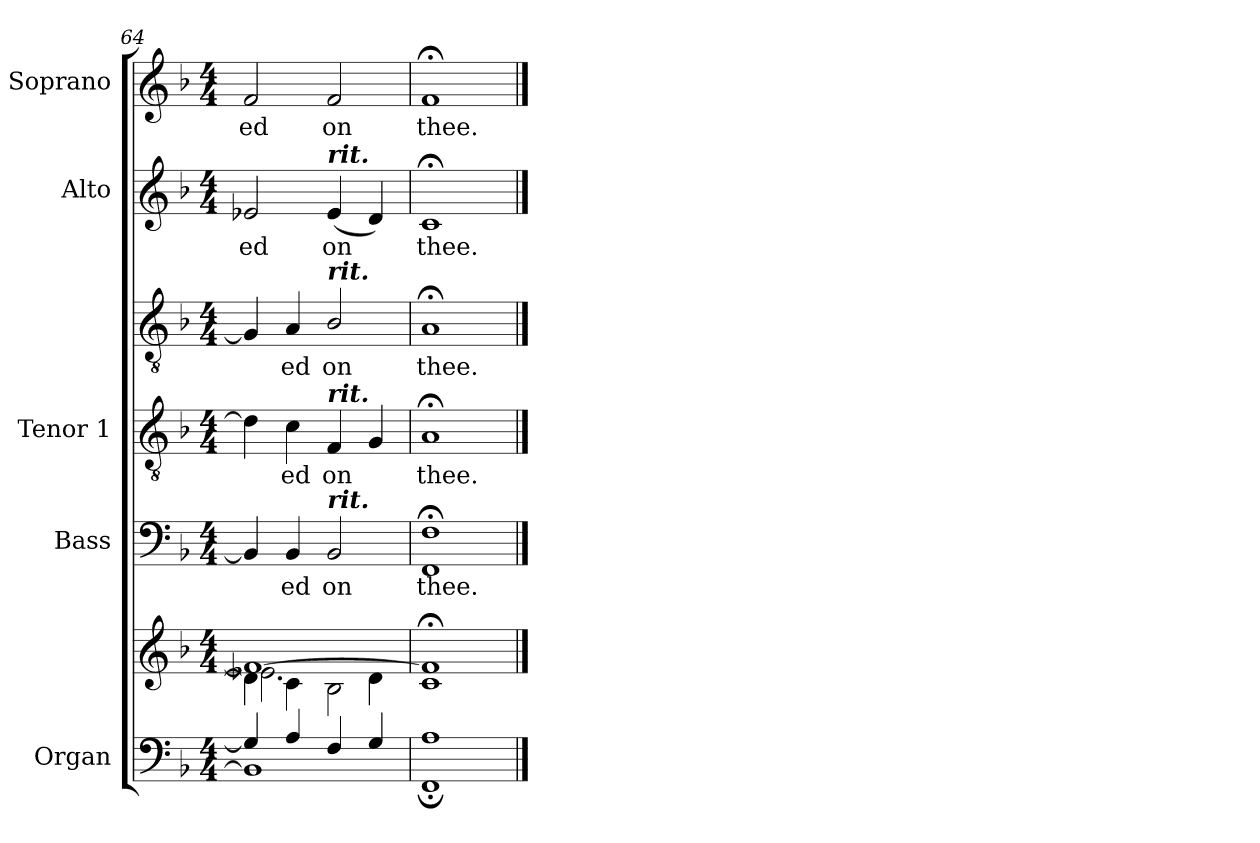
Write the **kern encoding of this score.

**kern	**kern	**kern	**text	**kern	**text	**kern	**text	**kern	**text	**kern	**text
*part5	*part5	*part4	*part4	*part3	*part3	*part3	*part3	*part2	*part2	*part1	*part1
*staff7	*staff6	*staff5	*staff5	*staff4	*staff4	*staff3	*staff3	*staff2	*staff2	*staff1	*staff1
*I"Organ	*	*I"Bass	*	*I"Tenor 1	*	*	*	*I"Alto	*	*I"Soprano	*
*I'Org.	*	*I'B	*	*I'T	*	*	*	*I'A	*	*I'S	*
*clefF4	*clefG2	*clefF4	*	*clefGv2	*	*clefGv2	*	*clefG2	*	*clefG2	*
*k[b-]	*k[b-]	*k[b-]	*	*k[b-]	*	*k[b-]	*	*k[b-]	*	*k[b-]	*
*F:	*F:	*F:	*	*F:	*	*F:	*	*F:	*	*F:	*
*M4/4	*M4/4	*M4/4	*	*M4/4	*	*M4/4	*	*M4/4	*	*M4/4	*
=64	=64	=64	=64	=64	=64	=64	=64	=64	=64	=64	=64
*^	*^	*	*	*	*	*	*	*	*	*	*
*	*	*	*^	*	*	*	*	*	*	*	*	*	*
!	!	!	!	!	!	!	!	!	!	!	!	!LO:LY:b	!	!LO:LY:b
4G/]	1BB-\]	1f/_	4d\]	2.e-X\	4BB-]	.	4d]	.	4G]	.	2e-X	-ed	2f	-ed
!	!	!	!	!	!	!LO:LY:b	!	!LO:LY:b	!	!LO:LY:b	!	!	!	!
4A/	.	.	4c\	.	4BB-	ed	4c	ed	4A	ed	.	.	.	.
!	!	!	!	!	!	!	!	!	!	!	!LO:TX:a:Bi:t=rit.	!	!	!
!	!	!	!	!	!	!	!	!	!LO:TX:a:Bi:t=rit.	!	!	!	!	!
!	!	!	!	!	!	!	!LO:TX:a:Bi:t=rit.	!	!	!	!	!	!	!
!	!	!	!	!	!LO:TX:a:Bi:t=rit.	!	!	!	!	!	!	!	!	!
!	!	!	!	!	!	!LO:LY:b	!	!LO:LY:b	!	!LO:LY:b	!	!LO:LY:b	!	!LO:LY:b
4F/	.	.	2B-\	.	2BB-	on	4F	on	2B-/	on	(<4e-	on	2f	on
4G/	.	.	.	4d\	.	.	4G	.	.	.	4d)	.	.	.
=65	=65	=65	=65	=65	=65	=65	=65	=65	=65	=65	=65	=65	=65	=65
!	!	!	!	!	!	!LO:LY:b	!	!LO:LY:b	!	!LO:LY:b	!	!LO:LY:b	!	!LO:LY:b
1A/	1FF;\	1f;</]	1ryy	1c\	1FF;< 1F;<	thee.	1A;<	thee.	1A;<	thee.	1c;<	thee.	1f;<	thee.
*v	*v	*	*	*	*	*	*	*	*	*	*	*	*	*
*	*v	*v	*v	*	*	*	*	*	*	*	*	*	*
==	==	==	==	==	==	==	==	==	==	==	==
*-	*-	*-	*-	*-	*-	*-	*-	*-	*-	*-	*-
